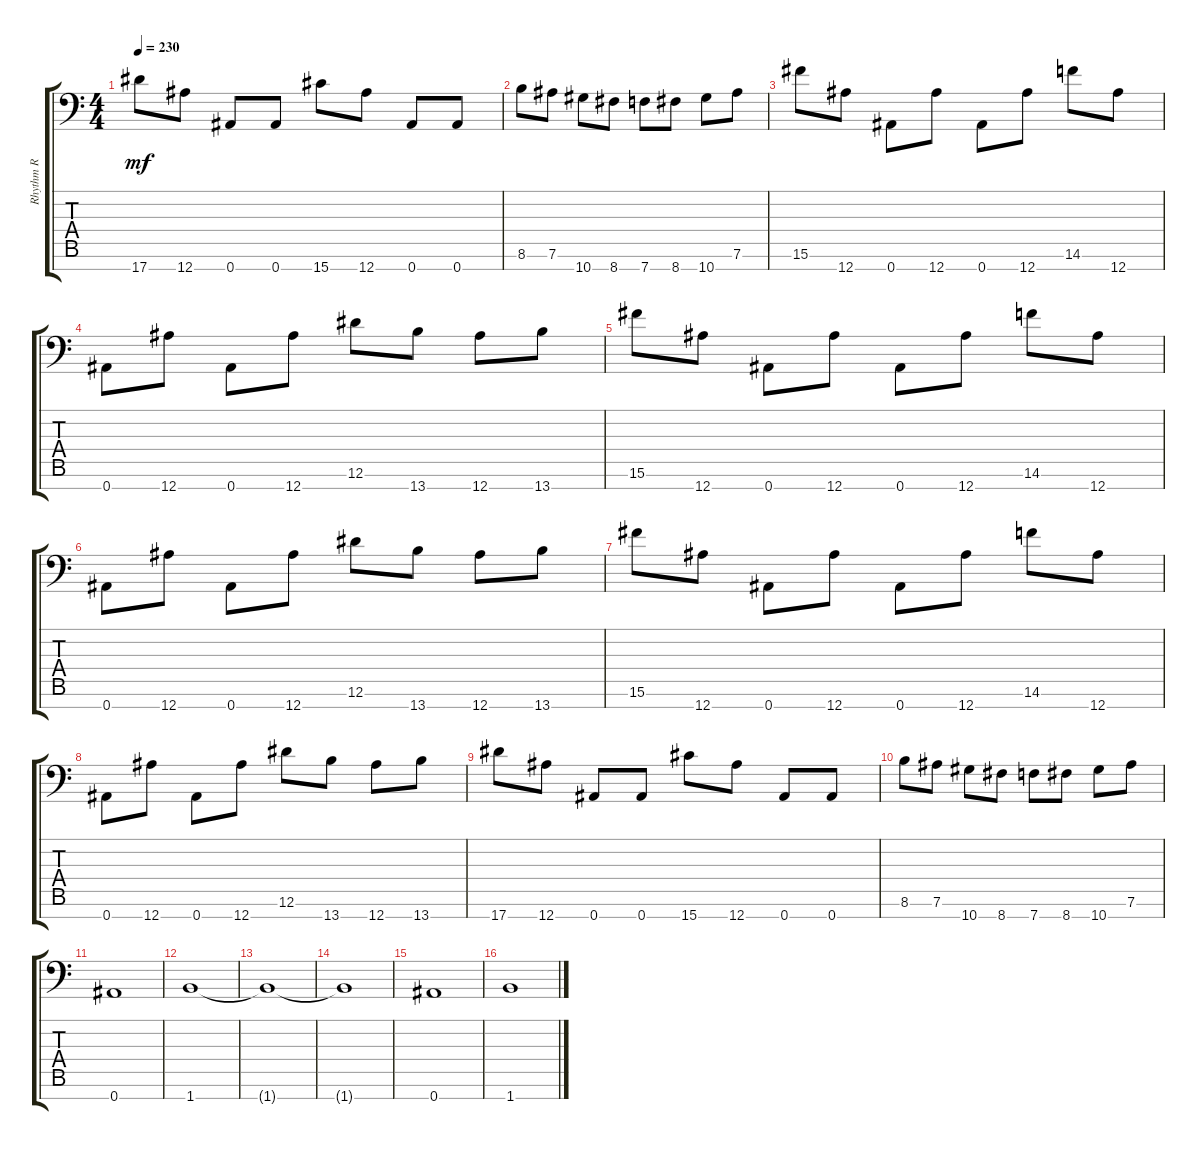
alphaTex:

\track ("Rhythm R" "Rhythm R") {instrument distortionguitar}
\staff {score tabs}
\tuning (Eb4 Bb3 Gb3 Db3 Ab2 Eb2 Bb1) {hide}
\ts (4 4)
\tempo 230
\clef f4
\ks c
17.7.8{dy mf} 12.7.8 0.7.8 0.7.8 15.7.8 12.7.8 0.7.8 0.7.8 |
8.6.8 7.6.8 10.7.8 8.7.8 7.7.8 8.7.8 10.7.8 7.6.8 |
15.6.8 12.7.8 0.7.8 12.7.8 0.7.8 12.7.8 14.6.8 12.7.8 |
0.7.8 12.7.8 0.7.8 12.7.8 12.6.8 13.7.8 12.7.8 13.7.8 |
15.6.8 12.7.8 0.7.8 12.7.8 0.7.8 12.7.8 14.6.8 12.7.8 |
0.7.8 12.7.8 0.7.8 12.7.8 12.6.8 13.7.8 12.7.8 13.7.8 |
15.6.8 12.7.8 0.7.8 12.7.8 0.7.8 12.7.8 14.6.8 12.7.8 |
0.7.8 12.7.8 0.7.8 12.7.8 12.6.8 13.7.8 12.7.8 13.7.8 |
17.7.8 12.7.8 0.7.8 0.7.8 15.7.8 12.7.8 0.7.8 0.7.8 |
8.6.8 7.6.8 10.7.8 8.7.8 7.7.8 8.7.8 10.7.8 7.6.8 |
0.7.1 |
1.7.1 |
1.7{t}.1 |
1.7{t}.1 |
0.7.1 |
1.7.1
